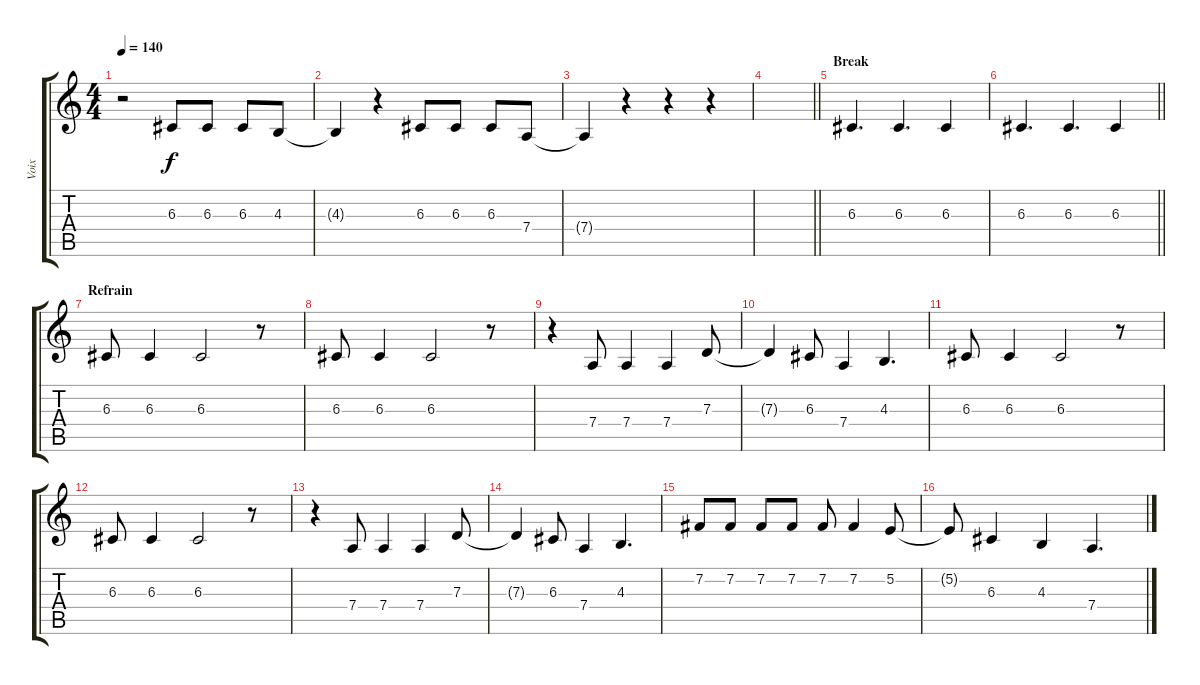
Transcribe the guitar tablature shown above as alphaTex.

\track ("Voix" "Voix") {instrument oboe}
\staff {score tabs}
\tuning (E4 B3 G3 D3 A2 E2) {hide}
\ts (4 4)
\tempo 140
\clef g2
\ks c
r.2{dy f} 6.3.8 6.3.8 6.3.8 4.3.8 |
4.3{t}.4 r.4 6.3.8 6.3.8 6.3.8 7.4.8 |
7.4{t}.4 r.4 r.4 r.4 |
\barLineRight lightlight
|
\section ("" "Break")
6.3.4{d} 6.3.4{d} 6.3.4 |
\barLineRight lightlight
6.3.4{d} 6.3.4{d} 6.3.4 |
\section ("" "Refrain")
6.3.8 6.3.4 6.3.2 r.8 |
6.3.8 6.3.4 6.3.2 r.8 |
r.4 7.4.8 7.4.4 7.4.4 7.3.8 |
7.3{t}.4 6.3.8 7.4.4 4.3.4{d} |
6.3.8 6.3.4 6.3.2 r.8 |
6.3.8 6.3.4 6.3.2 r.8 |
r.4 7.4.8 7.4.4 7.4.4 7.3.8 |
7.3{t}.4 6.3.8 7.4.4 4.3.4{d} |
7.2.8 7.2.8 7.2.8 7.2.8 7.2.8 7.2.4 5.2.8 |
5.2{t}.8 6.3.4 4.3.4 7.4.4{d}
